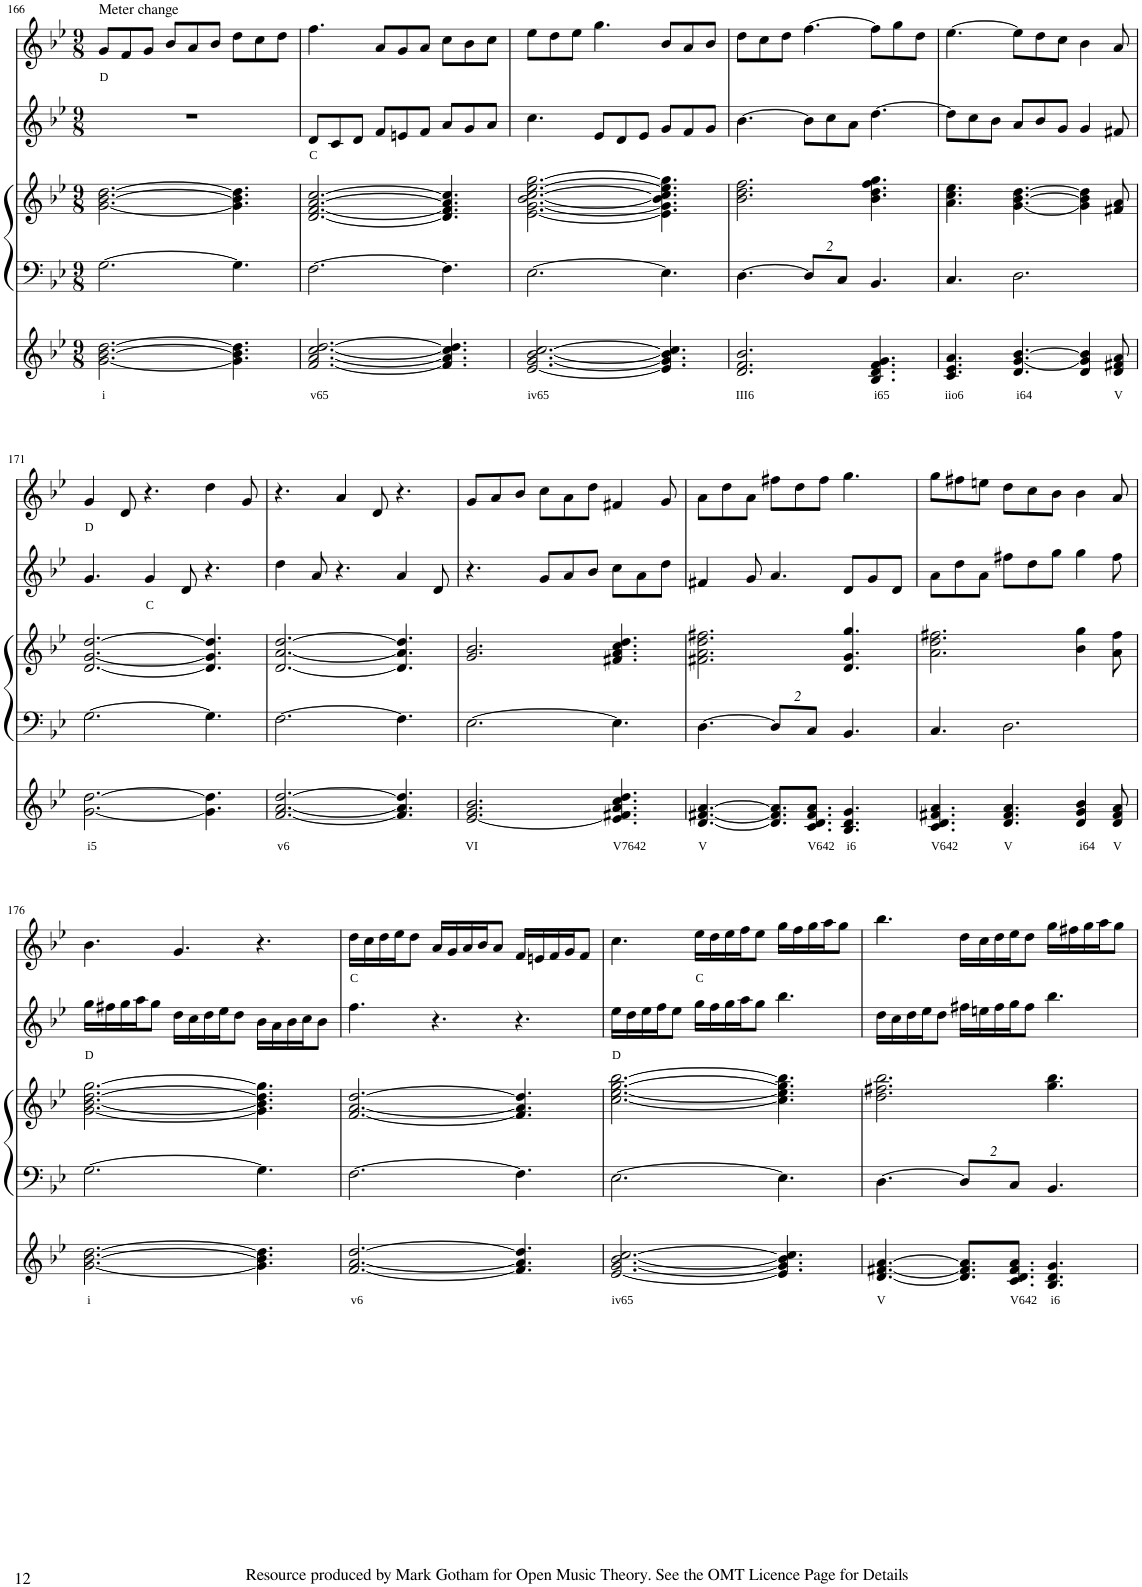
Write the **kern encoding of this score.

**kern	**text	**kern	**kern	**kern	**text	**kern	**text
*part5	*part5	*part4	*part3	*part2	*part2	*part1	*part1
*staff5	*staff5	*staff4	*staff3	*staff2	*staff2	*staff1	*staff1
*I"Full reduction	*	*I"Basso Continuo	*I"Vln Chd Reduction	*I"Violin 2	*	*I"Violin 1	*
*	*	*	*	*I'Vln	*	*I'Vln	*
!!LO:PB:g=z
*clefG2	*	*clefF4	*clefG2	*clefG2	*	*clefG2	*
*k[b-e-]	*	*k[b-e-]	*k[b-e-]	*k[b-e-]	*	*k[b-e-]	*
*M9/8	*	*M9/8	*M9/8	*M9/8	*	*M9/8	*
=166	=166	=166	=166	=166	=166	=166	=166
!	!	!	!	!	!	!LO:TX:a:t=Meter change	!
!	!LO:LY:b	!	!	!	!	!	!LO:LY:b
[2.g\ [2.b-\ [2.dd\	i	[>2.G\	[2.g\ [2.b-\ [2.dd\	8%9r	.	8g/L	D
.	.	.	.	.	.	8f/	.
.	.	.	.	.	.	8g/J	.
.	.	.	.	.	.	8b-/L	.
.	.	.	.	.	.	8a/	.
.	.	.	.	.	.	8b-/J	.
4.g\] 4.b-\] 4.dd\]	.	4.G\]	4.g\] 4.b-\] 4.dd\]	.	.	8dd\L	.
.	.	.	.	.	.	8cc\	.
.	.	.	.	.	.	8dd\J	.
=167	=167	=167	=167	=167	=167	=167	=167
!	!LO:LY:b	!	!	!	!LO:LY:b	!	!
[2.f/ [2.a/ [2.cc/ [2.dd/	v65	[>2.F\	[2.d/ [2.f/ [2.a/ [2.cc/	8d/L	C	4.ff\	.
.	.	.	.	8c/	.	.	.
.	.	.	.	8d/J	.	.	.
.	.	.	.	8f/L	.	8a/L	.
.	.	.	.	8en/	.	8g/	.
.	.	.	.	8f/J	.	8a/J	.
4.f/] 4.a/] 4.cc/] 4.dd/]	.	4.F\]	4.d/] 4.f/] 4.a/] 4.cc/]	8a/L	.	8cc\L	.
.	.	.	.	8g/	.	8b-\	.
.	.	.	.	8a/J	.	8cc\J	.
=168	=168	=168	=168	=168	=168	=168	=168
!	!LO:LY:b	!	!	!	!	!	!
[2.e-/ [2.g/ [2.b-/ [2.cc/	iv65	[>2.E-\	[2.e-\ [2.g\ [2.b-\ [2.cc\ [2.ee-\ [2.gg\	4.cc\	.	8ee-\L	.
.	.	.	.	.	.	8dd\	.
.	.	.	.	.	.	8ee-\J	.
.	.	.	.	8e-/L	.	4.gg\	.
.	.	.	.	8d/	.	.	.
.	.	.	.	8e-/J	.	.	.
4.e-/] 4.g/] 4.b-/] 4.cc/]	.	4.E-\]	4.e-\] 4.g\] 4.b-\] 4.cc\] 4.ee-\] 4.gg\]	8g/L	.	8b-/L	.
.	.	.	.	8f/	.	8a/	.
.	.	.	.	8g/J	.	8b-/J	.
=169	=169	=169	=169	=169	=169	=169	=169
!	!LO:LY:b	!	!	!	!	!	!
2.d/ 2.f/ 2.b-/	III6	[>4.D\	2.b-\ 2.dd\ 2.ff\	[4.b-\	.	8dd\L	.
.	.	.	.	.	.	8cc\	.
.	.	.	.	.	.	8dd\J	.
*	*	*Xbrackettup	*	*	*	*	*
.	.	16%3D/L]	.	8b-\L]	.	[4.ff\	.
.	.	.	.	8cc\	.	.	.
.	.	16%3C/J	.	.	.	.	.
.	.	.	.	8a\J	.	.	.
!	!LO:LY:b	!	!	!	!	!	!
4.B-/ 4.d/ 4.f/ 4.g/	i65	4.BB-/	4.b-\ 4.dd\ 4.ff\ 4.gg\	[4.dd\	.	8ff\L]	.
.	.	.	.	.	.	8gg\	.
.	.	.	.	.	.	8dd\J	.
=170	=170	=170	=170	=170	=170	=170	=170
!	!LO:LY:b	!	!	!	!	!	!
4.c/ 4.e-/ 4.a/	iio6	4.C/	4.a\ 4.cc\ 4.ee-\	8dd\L]	.	[4.ee-\	.
.	.	.	.	8cc\	.	.	.
.	.	.	.	8b-\J	.	.	.
!	!LO:LY:b	!	!	!	!	!	!
4.d/ [4.g/ [4.b-/	i64	2.D\	[4.g\ [4.b-\ [4.dd\	8a/L	.	8ee-\L]	.
.	.	.	.	8b-/	.	8dd\	.
.	.	.	.	8g/J	.	8cc\J	.
4d/ 4g/] 4b-/]	.	.	4g\] 4b-\] 4dd\]	4g/	.	4b-\	.
!	!LO:LY:b	!	!	!	!	!	!
8d/ 8f#X/ 8a/	V	.	8f#X/ 8a/	8f#X/	.	8a/	.
!!LO:LB:g=z
=171	=171	=171	=171	=171	=171	=171	=171
!	!LO:LY:b	!	!	!	!	!	!LO:LY:b
[2.g\ [2.dd\	i5	[>2.G\	[2.d/ [2.g/ [2.dd/	4.g/	.	4g/	D
.	.	.	.	.	.	8d/	.
!	!	!	!	!	!LO:LY:b	!	!
.	.	.	.	4g/	C	4.r	.
.	.	.	.	8d/	.	.	.
4.g\] 4.dd\]	.	4.G\]	4.d/] 4.g/] 4.dd/]	4.r	.	4dd\	.
.	.	.	.	.	.	8g/	.
=172	=172	=172	=172	=172	=172	=172	=172
!	!LO:LY:b	!	!	!	!	!	!
[2.f/ [2.a/ [2.dd/	v6	[>2.F\	[2.d/ [2.a/ [2.dd/	4dd\	.	4.r	.
.	.	.	.	8a/	.	.	.
.	.	.	.	4.r	.	4a/	.
.	.	.	.	.	.	8d/	.
4.f/] 4.a/] 4.dd/]	.	4.F\]	4.d/] 4.a/] 4.dd/]	4a/	.	4.r	.
.	.	.	.	8d/	.	.	.
=173	=173	=173	=173	=173	=173	=173	=173
!	!LO:LY:b	!	!	!	!	!	!
[2.e-/ 2.g/ 2.b-/	VI	[>2.E-\	2.g/ 2.b-/	4.r	.	8g/L	.
.	.	.	.	.	.	8a/	.
.	.	.	.	.	.	8b-/J	.
.	.	.	.	8g/L	.	8cc\L	.
.	.	.	.	8a/	.	8a\	.
.	.	.	.	8b-/J	.	8dd\J	.
!	!LO:LY:b	!	!	!	!	!	!
4.e-/] 4.f#X/ 4.a/ 4.cc/ 4.dd/	V7642	4.E-\]	4.f#X/ 4.a/ 4.cc/ 4.dd/	8cc\L	.	4f#X/	.
.	.	.	.	8a\	.	.	.
.	.	.	.	8dd\J	.	8g/	.
=174	=174	=174	=174	=174	=174	=174	=174
!	!LO:LY:b	!	!	!	!	!	!
[4.d/ [4.f#X/ [4.a/	V	[>4.D\	2.f#X\ 2.a\ 2.dd\ 2.ff#X\	4f#X/	.	8a\L	.
.	.	.	.	.	.	8dd\	.
.	.	.	.	8g/	.	8a\J	.
8.d/] 8.f#/] 8.a/]L	.	16%3D/L]	.	4.a/	.	8ff#X\L	.
.	.	.	.	.	.	8dd\	.
!	!LO:LY:b	!	!	!	!	!	!
8.c/ 8.d/ 8.f#/ 8.a/J	V642	16%3C/J	.	.	.	.	.
.	.	.	.	.	.	8ff#\J	.
!	!LO:LY:b	!	!	!	!	!	!
4.B-/ 4.d/ 4.g/	i6	4.BB-/	4.d/ 4.g/ 4.gg/	8d/L	.	4.gg\	.
.	.	.	.	8g/	.	.	.
.	.	.	.	8d/J	.	.	.
=175	=175	=175	=175	=175	=175	=175	=175
!	!LO:LY:b	!	!	!	!	!	!
4.c/ 4.d/ 4.f#X/ 4.a/	V642	4.C/	2.a\ 2.dd\ 2.ff#X\	8a\L	.	8gg\L	.
.	.	.	.	8dd\	.	8ff#X\	.
.	.	.	.	8a\J	.	8een\J	.
!	!LO:LY:b	!	!	!	!	!	!
4.d/ 4.f#/ 4.a/	V	2.D\	.	8ff#X\L	.	8dd\L	.
.	.	.	.	8dd\	.	8cc\	.
.	.	.	.	8gg\J	.	8b-\J	.
!	!LO:LY:b	!	!	!	!	!	!
4d/ 4g/ 4b-/	i64	.	4b-\ 4gg\	4gg\	.	4b-\	.
!	!LO:LY:b	!	!	!	!	!	!
8d/ 8f#/ 8a/	V	.	8a\ 8ff#\	8ff#\	.	8a/	.
!!LO:LB:g=z
=176	=176	=176	=176	=176	=176	=176	=176
!	!LO:LY:b	!	!	!	!LO:LY:b	!	!
[2.g\ [2.b-\ [2.dd\	i	[>2.G\	[2.g\ [2.b-\ [2.dd\ [2.gg\	16gg\LL	D	4.b-\	.
.	.	.	.	16ff#X\	.	.	.
.	.	.	.	16gg\	.	.	.
.	.	.	.	16aa\J	.	.	.
.	.	.	.	8gg\J	.	.	.
.	.	.	.	16dd\LL	.	4.g/	.
.	.	.	.	16cc\	.	.	.
.	.	.	.	16dd\	.	.	.
.	.	.	.	16ee-\J	.	.	.
.	.	.	.	8dd\J	.	.	.
4.g\] 4.b-\] 4.dd\]	.	4.G\]	4.g\] 4.b-\] 4.dd\] 4.gg\]	16b-\LL	.	4.r	.
.	.	.	.	16a\	.	.	.
.	.	.	.	16b-\	.	.	.
.	.	.	.	16cc\J	.	.	.
.	.	.	.	8b-\J	.	.	.
=177	=177	=177	=177	=177	=177	=177	=177
!	!LO:LY:b	!	!	!	!	!	!LO:LY:b
[2.f/ [2.a/ [2.dd/	v6	[>2.F\	[2.f/ [2.a/ [2.dd/	4.ff\	.	16dd\LL	C
.	.	.	.	.	.	16cc\	.
.	.	.	.	.	.	16dd\	.
.	.	.	.	.	.	16ee-\J	.
.	.	.	.	.	.	8dd\J	.
.	.	.	.	4.r	.	16a/LL	.
.	.	.	.	.	.	16g/	.
.	.	.	.	.	.	16a/	.
.	.	.	.	.	.	16b-/J	.
.	.	.	.	.	.	8a/J	.
4.f/] 4.a/] 4.dd/]	.	4.F\]	4.f/] 4.a/] 4.dd/]	4.r	.	16f/LL	.
.	.	.	.	.	.	16en/	.
.	.	.	.	.	.	16f/	.
.	.	.	.	.	.	16g/J	.
.	.	.	.	.	.	8f/J	.
=178	=178	=178	=178	=178	=178	=178	=178
!	!LO:LY:b	!	!	!	!LO:LY:b	!	!
[2.e-/ [2.g/ [2.b-/ [2.cc/	iv65	[>2.E-\	[2.cc\ [2.ee-\ [2.gg\ [2.bb-\	16ee-\LL	D	4.cc\	.
.	.	.	.	16dd\	.	.	.
.	.	.	.	16ee-\	.	.	.
.	.	.	.	16ff\J	.	.	.
.	.	.	.	8ee-\J	.	.	.
!	!	!	!	!	!	!	!LO:LY:b
.	.	.	.	16gg\LL	.	16ee-\LL	C
.	.	.	.	16ff\	.	16dd\	.
.	.	.	.	16gg\	.	16ee-\	.
.	.	.	.	16aa\J	.	16ff\J	.
.	.	.	.	8gg\J	.	8ee-\J	.
4.e-/] 4.g/] 4.b-/] 4.cc/]	.	4.E-\]	4.cc\] 4.ee-\] 4.gg\] 4.bb-\]	4.bb-\	.	16gg\LL	.
.	.	.	.	.	.	16ff\	.
.	.	.	.	.	.	16gg\	.
.	.	.	.	.	.	16aa\J	.
.	.	.	.	.	.	8gg\J	.
=179	=179	=179	=179	=179	=179	=179	=179
!	!LO:LY:b	!	!	!	!	!	!
[4.d/ [4.f#X/ [4.a/	V	[>4.D\	2.dd\ 2.ff#X\ 2.bb-\	16dd\LL	.	4.bb-\	.
.	.	.	.	16cc\	.	.	.
.	.	.	.	16dd\	.	.	.
.	.	.	.	16ee-\J	.	.	.
.	.	.	.	8dd\J	.	.	.
8.d/] 8.f#/] 8.a/]L	.	16%3D/L]	.	16ff#X\LL	.	16dd\LL	.
.	.	.	.	16een\	.	16cc\	.
.	.	.	.	16ff#\	.	16dd\	.
!	!LO:LY:b	!	!	!	!	!	!
8.c/ 8.d/ 8.f#/ 8.a/J	V642	16%3C/J	.	16gg\J	.	16ee-\J	.
.	.	.	.	8ff#\J	.	8dd\J	.
!	!LO:LY:b	!	!	!	!	!	!
4.B-/ 4.d/ 4.g/	i6	4.BB-/	4.gg\ 4.bb-\	4.bb-\	.	16gg\LL	.
.	.	.	.	.	.	16ff#X\	.
.	.	.	.	.	.	16gg\	.
.	.	.	.	.	.	16aa\J	.
.	.	.	.	.	.	8gg\J	.
=	=	=	=	=	=	=	=
*-	*-	*-	*-	*-	*-	*-	*-
